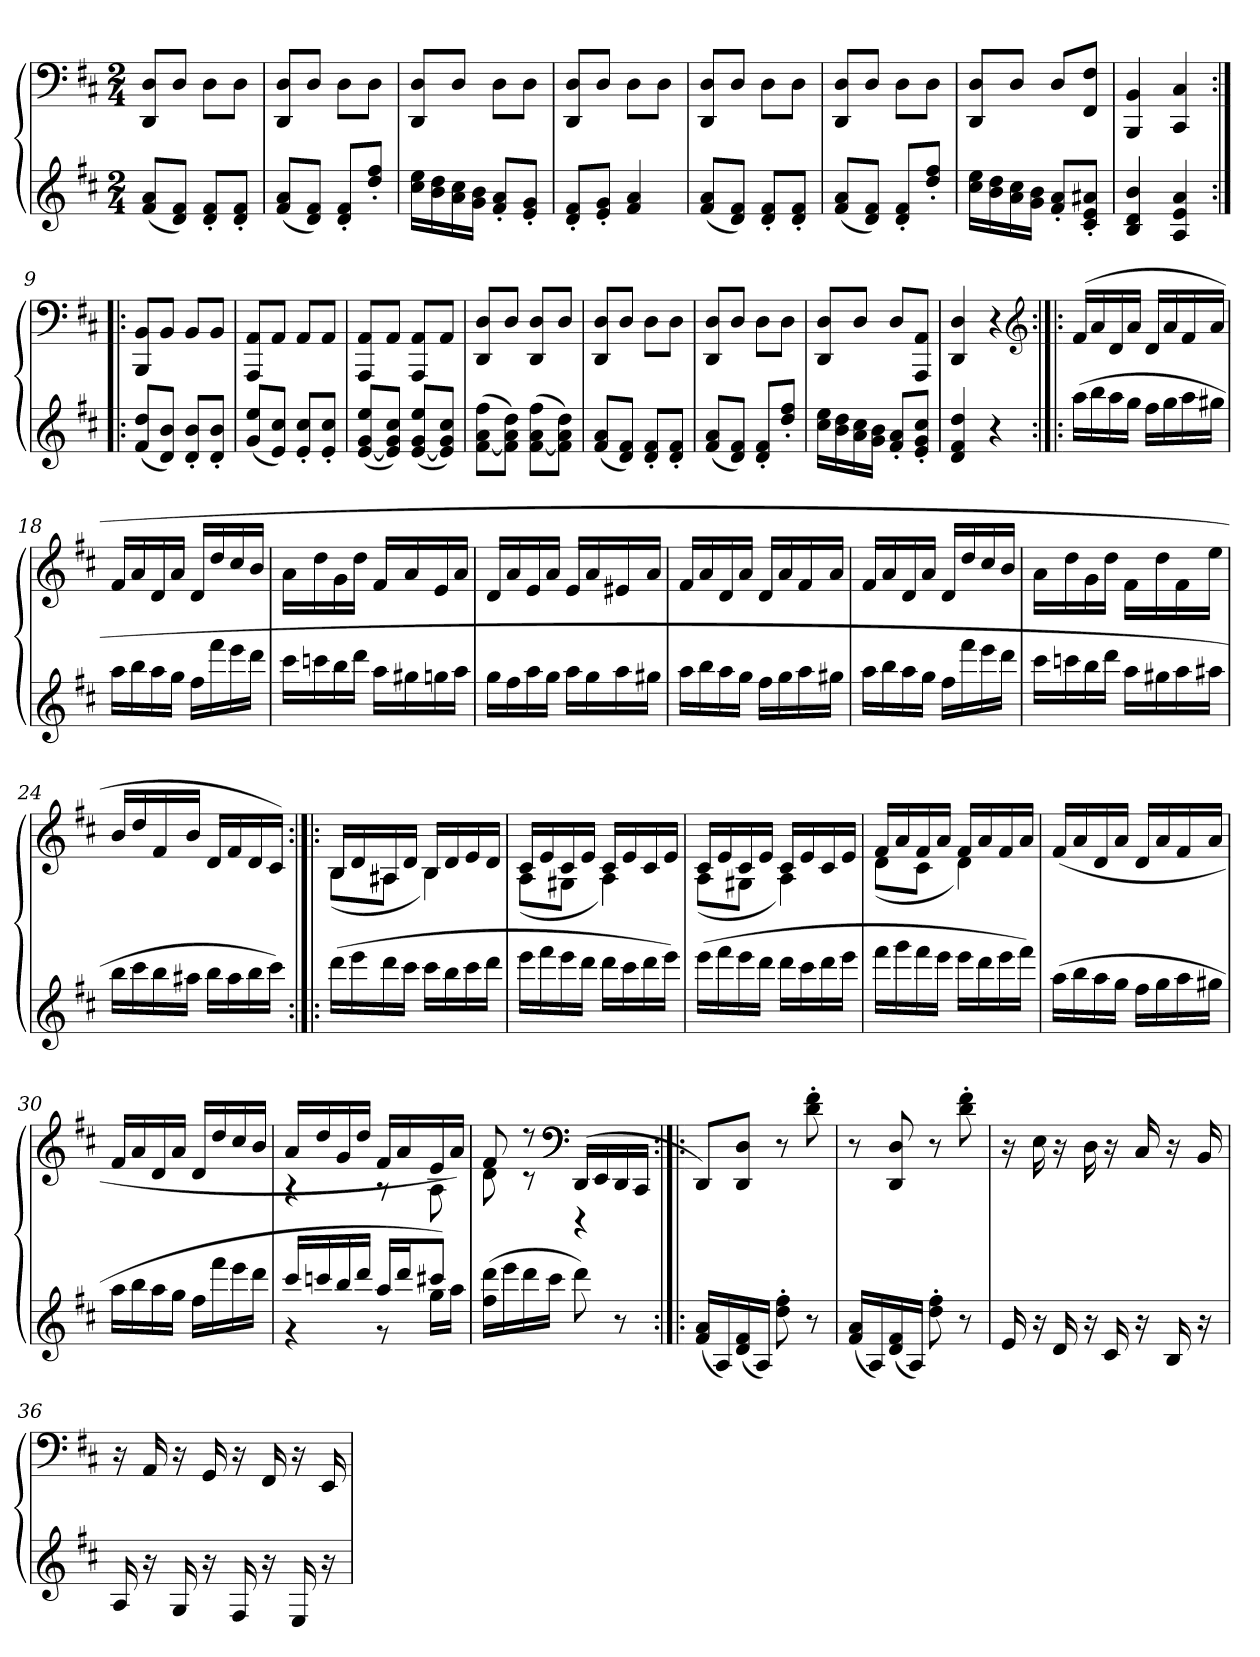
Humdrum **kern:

**kern	**kern
*part1	*part1
*staff2	*staff1
*clefG2	*clefF4
*k[f#c#]	*k[f#c#]
*M2/4	*M2/4
=1	=1
(8f# 8aL	8DD 8DL
8d 8f#J)	8DJ
8d' 8f#'L	8DL
8d' 8f#'J	8DJ
=2	=2
(8f# 8aL	8DD 8DL
8d 8f#J)	8DJ
8d' 8f#'L	8DL
8dd' 8ff#'J	8DJ
=3	=3
16cc# 16eeLL	8DD 8DL
16b 16dd	.
16a 16cc#	8DJ
16g 16bJJ	.
8f#' 8a'L	8DL
8e' 8g'J	8DJ
=4	=4
8d' 8f#'L	8DD 8DL
8e' 8g'J	8DJ
4f# 4a	8DL
.	8DJ
=5	=5
(8f# 8aL	8DD 8DL
8d 8f#J)	8DJ
8d' 8f#'L	8DL
8d' 8f#'J	8DJ
=6	=6
(8f# 8aL	8DD 8DL
8d 8f#J)	8DJ
8d' 8f#'L	8DL
8dd' 8ff#'J	8DJ
=7	=7
16cc# 16eeLL	8DD 8DL
16b 16dd	.
16a 16cc#	8DJ
16g 16bJJ	.
8f#' 8a'L	8DL
8c#' 8e' 8a#X'J	8FF# 8F#J
=8	=8
4B 4d 4b	4BBB 4BB
4A 4e 4a	4CC# 4C#
=9:|!|:	=9:|!|:
(8f# 8ddL	8BBB 8BBL
8d 8bJ)	8BBJ
8d' 8b'L	8BBL
8d' 8b'J	8BBJ
=10	=10
(8g 8eeL	8AAA 8AAL
8e 8cc#J)	8AAJ
8e' 8cc#'L	8AAL
8e' 8cc#'J	8AAJ
=11	=11
([8e 8g 8eeL	8AAA 8AAL
8e] 8g 8cc#J)	8AAJ
([8e 8g 8eeL	8AAA 8AAL
8e] 8g 8cc#J)	8AAJ
=12	=12
([8f# 8a 8ff#L	8DD 8DL
8f#] 8a 8ddJ)	8DJ
([8f# 8a 8ff#L	8DD 8DL
8f#] 8a 8ddJ)	8DJ
=13	=13
(8f# 8aL	8DD 8DL
8d 8f#J)	8DJ
8d' 8f#'L	8DL
8d' 8f#'J	8DJ
=14	=14
(8f# 8aL	8DD 8DL
8d 8f#J)	8DJ
8d' 8f#'L	8DL
8dd' 8ff#'J	8DJ
=15	=15
16cc# 16eeLL	8DD 8DL
16b 16dd	.
16a 16cc#	8DJ
16g 16bJJ	.
8f#' 8a'L	8DL
8e' 8g' 8cc#'J	8AAA 8AAJ
=16	=16
4d 4f# 4dd	4DD 4D
4r	4r
*	*clefG2
=17:|!|:	=17:|!|:
(16aaLL	(16f#LL
16bb	16a
16aa	16d
16ggJJ	16aJJ
16ff#LL	16dLL
16gg	16a
16aa	16f#
16gg#XJJ	16aJJ
=18	=18
16aaLL	16f#LL
16bb	16a
16aa	16d
16ggJJ	16aJJ
16ff#LL	16dLL
16fff#	16dd
16eee	16cc#
16dddJJ	16bJJ
=19	=19
16ccc#LL	16aLL
16cccn	16dd
16bb	16g
16dddJJ	16ddJJ
16aaLL	16f#LL
16gg#X	16a
16ggn	16e
16aaJJ	16aJJ
=20	=20
16ggLL	16dLL
16ff#	16a
16aa	16e
16ggJJ	16aJJ
16aaLL	16eLL
16gg	16a
16aa	16e#X
16gg#XJJ	16aJJ
=21	=21
16aaLL	16f#LL
16bb	16a
16aa	16d
16ggJJ	16aJJ
16ff#LL	16dLL
16gg	16a
16aa	16f#
16gg#XJJ	16aJJ
=22	=22
16aaLL	16f#LL
16bb	16a
16aa	16d
16ggJJ	16aJJ
16ff#LL	16dLL
16fff#	16dd
16eee	16cc#
16dddJJ	16bJJ
=23	=23
16ccc#LL	16aLL
16cccn	16dd
16bb	16g
16dddJJ	16ddJJ
16aaLL	16f#LL
16gg#X	16dd
16aa	16f#
16aa#XJJ	16eeJJ
=24	=24
16bbLL	16bLL
16ccc#	16dd
16bb	16f#
16aa#XJJ	16bJJ
16bbLL	16dLL
16aa#	16f#
16bb	16d
16ccc#JJ)	16c#JJ)
=25:|!|:	=25:|!|:
*	*^
(16dddLL	16BLL	(8BL
16eee	16d	.
16ddd	16A#X	8A#XJ
16ccc#JJ	16dJJ	.
16ccc#LL	16BLL	4B)
16bb	16d	.
16ccc#	16e	.
16dddJJ	16dJJ	.
=26	=26	=26
16eeeLL	16c#LL	(8AL
16fff#	16e	.
16eee	16c#	8G#XJ
16dddJJ	16eJJ	.
16dddLL	16c#LL	4A)
16ccc#	16e	.
16ddd	16c#	.
16eeeJJ)	16eJJ	.
=27	=27	=27
(16eeeLL	16c#LL	(8AL
16fff#	16e	.
16eee	16c#	8G#XJ
16dddJJ	16eJJ	.
16dddLL	16c#LL	4A)
16ccc#	16e	.
16ddd	16c#	.
16eeeJJ	16eJJ	.
=28	=28	=28
16fff#LL	16f#LL	(8dL
16ggg	16a	.
16fff#	16f#	8c#J
16eeeJJ	16aJJ	.
16eeeLL	16f#LL	4d)
16ddd	16a	.
16eee	16f#	.
16fff#JJ)	16aJJ	.
*	*v	*v
=29	=29
(16aaLL	(16f#LL
16bb	16a
16aa	16d
16ggJJ	16aJJ
16ff#LL	16dLL
16gg	16a
16aa	16f#
16gg#XJJ	16aJJ
=30	=30
16aaLL	16f#LL
16bb	16a
16aa	16d
16ggJJ	16aJJ
16ff#LL	16dLL
16fff#	16dd
16eee	16cc#
16dddJJ	16bJJ
=31	=31
*^	*^
16ccc#LL	4r	16aLL	4r
16cccn	.	16dd	.
16bb	.	16g	.
16dddJJ	.	16ddJJ	.
16aaLL	8r	16f#LL	8r
16dddJ	.	16a	.
8ccc#XJ)	16ggLL	16e	8A
.	16aaJJ	16aJJ)	.
*v	*v	*	*
=32	=32	=32
(16ff# 16dddLL	8f#	8d
16eee	.	.
16ddd	8r	8r
16ccc#JJ	.	.
*	*clefF4	*
8ddd)	(16DDLL	4r
.	16EE	.
8r	16DD	.
.	16CC#JJ	.
*	*v	*v
=33:|!|:	=33:|!|:
(16f# 16aLL	8DDL)
16A)	.
(16d 16f#	8DD 8DJ
16AJJ)	.
8dd' 8ff#'	8r
8r	8d' 8f#'
=34	=34
(16f# 16aLL	8r
16A)	.
(16d 16f#	8DD 8D
16AJJ)	.
8dd' 8ff#'	8r
8r	8d' 8f#'
=35	=35
16e	16r
16r	16E
16d	16r
16r	16D
16c#	16r
16r	16C#
16B	16r
16r	16BB
=36	=36
16A	16r
16r	16AA
16G	16r
16r	16GG
16F#	16r
16r	16FF#
16E	16r
16r	16EE
=	=
*-	*-
